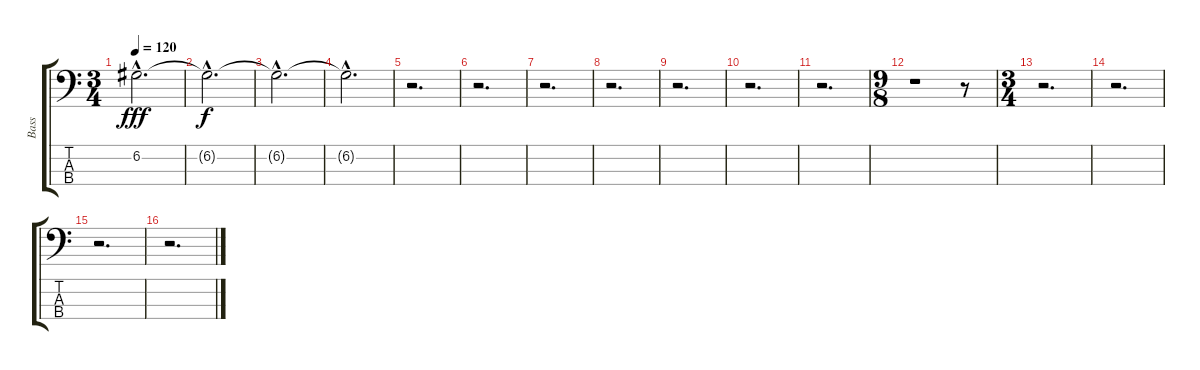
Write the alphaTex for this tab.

\track ("Bass" "Bass") {instrument electricbassfinger}
\staff {score tabs}
\tuning (G2 D2 A1 E1) {hide}
\ts (3 4)
\tempo 120
\clef f4
\ks c
6.2{hac}.2{d dy fff instrument electricbassfinger} |
6.2{hac t}.2{d dy f} |
6.2{hac t}.2{d} |
6.2{hac t}.2{d} |
r.2{d} |
r.2{d} |
r.2{d} |
r.2{d} |
r.2{d} |
r.2{d} |
r.2{d} |
\ts (9 8)
r.1 r.8 |
\ts (3 4)
r.2{d} |
r.2{d} |
r.2{d} |
r.2{d}
